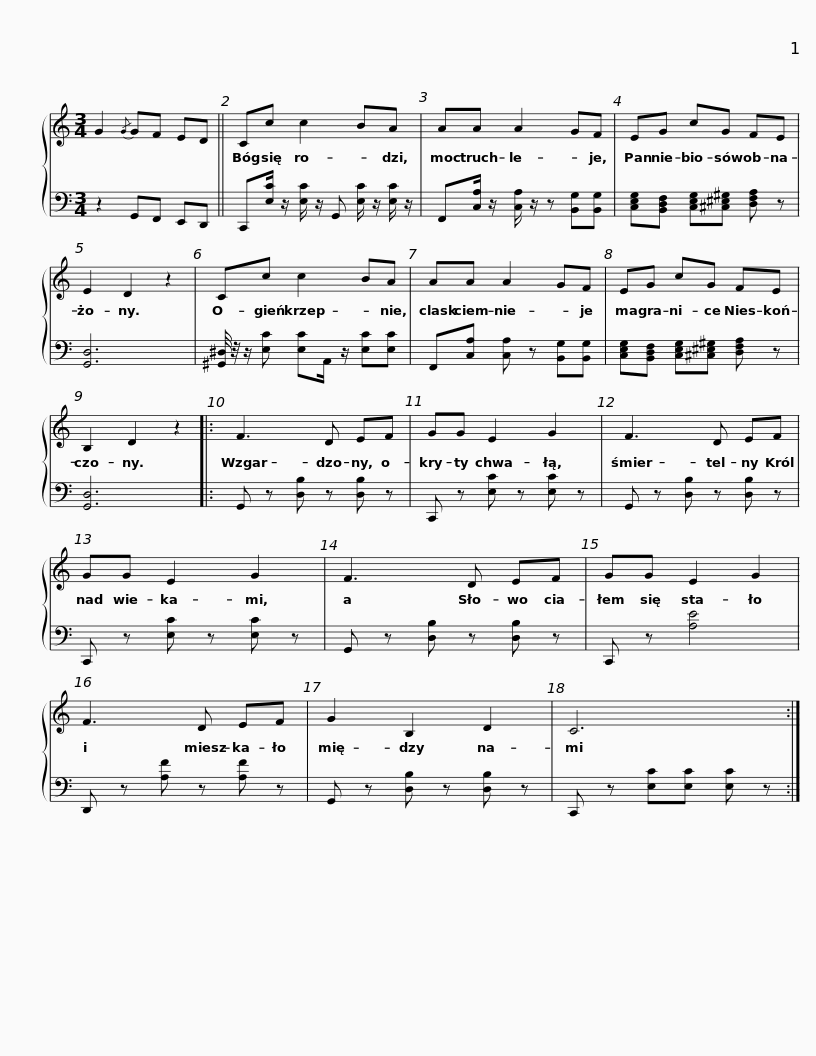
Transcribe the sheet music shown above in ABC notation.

X:1
%%score { 1 | 2 }
L:1/8
M:3/4
I:linebreak $
K:C
V:1 treble
V:2 bass
V:1
 G2{/G} GF ED || Cc c2 BA | AA A2 GF | EG cG FE |$ E2 D2 z2 | %5
 Cc c2 BA | AA A2 GF | EG cG FE | B,2 D2 z2 |:$ F3 D EF | %10
 GG E2 G2 | F3 D EF | GG E2 G2 | F3 D EF |$ GG E2 G2 | %15
 F3 D EF | G2 B,2 D2 | C6 :| %18
V:2
 z2 G,,F,, E,,D,, || C,,[E,C]/ z/ [E,C]/ z/ G,, [E,C]/ z/ [E,C]/ z/ | F,,[C,A,]/ z/ [C,A,]/ z/ z [B,,G,][B,,G,] | [C,E,G,][B,,D,F,] [C,E,G,][^C,^E,^G,] [D,F,A,] z |$ [G,,D,]6 | %5
 [^G,,^D,]/4 z/4 z/ [E,C] [E,C]A,,/ z/ [E,C][E,C] | F,,[C,A,] [C,A,] z [B,,G,][B,,G,] | [C,E,G,][B,,D,F,] [C,E,G,][^C,^E,^G,] [D,F,A,] z | [G,,D,]6 |:$ G,, z [D,B,] z [D,B,] z | %10
 C,, z [E,C] z [E,C] z | G,, z [D,B,] z [D,B,] z | C,, z [E,C] z [E,C] z | G,, z [D,B,] z [D,B,] z |$ C,, z [A,E]4 | %15
 D,, z [A,F] z [A,F] z | G,, z [D,B,] z [D,B,] z | C,, z [E,C][E,C] [E,C] z :| %18
